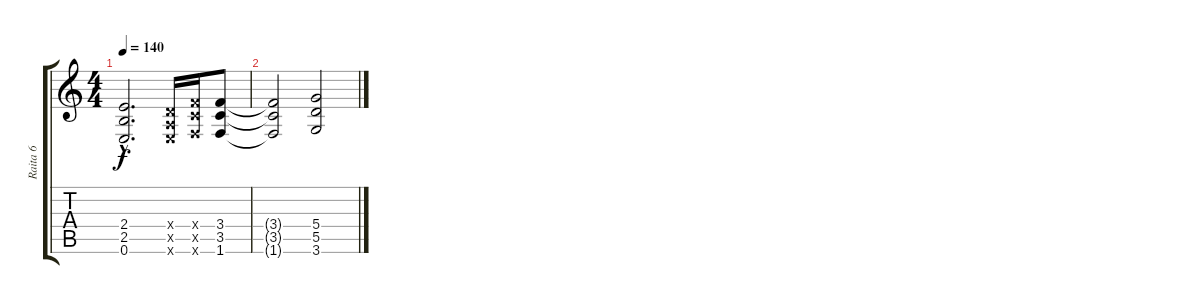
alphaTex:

\track ("Raita 6" "Raita 6") {instrument distortionguitar}
\staff {score tabs}
\tuning (E4 B3 G3 D3 A2 E2) {hide}
\ts (4 4)
\tempo 140
\clef g2
\ks c
(2.4{hac} 2.5{hac} 0.6{hac}).2{d dy f} (0.4{x} 0.5{x} 0.6{x}).16 (3.4{x} 3.5{x} 1.6{x}).16 (3.4 3.5 1.6).8 |
(3.4{t} 3.5{t} 1.6{t}).2 (5.4 5.5 3.6).2
